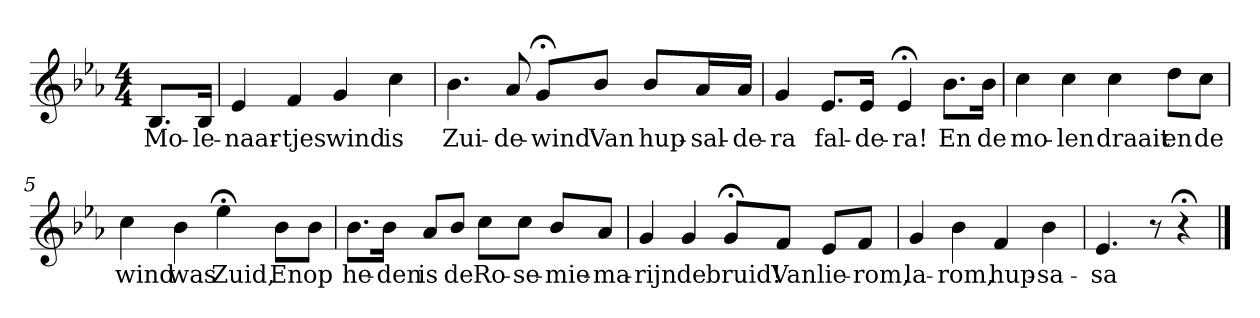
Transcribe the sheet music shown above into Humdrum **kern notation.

**kern	**text
*part1	*part1
*staff1	*staff1
*k[b-e-a-]	*
*E-:	*
*M4/4	*
*MM120	*
=	=
8.B-L	Mo-
16B-Jk	-le-
=1	=1
4e-	-naar-
4f	-tjes
4g	wind
4cc	is
=2	=2
4.b-	Zui-
8a-	-de-
8g;<L	-wind
8b-J	Van
8b-L	hup-
16a-L	-sal-
16a-JJ	-de-
=3	=3
4g	-ra
8.e-L	fal-
16e-Jk	-de-
4e-;<	-ra!
8.b-L	En
16b-Jk	de
=4	=4
4cc	mo-
4cc	-len
4cc	draait
8ddL	en
8ccJ	de
=5	=5
4cc	wind
4b-	was
4ee-;<	Zuid,
8b-L	En
8b-J	op
=6	=6
8.b-L	he-
16b-Jk	-den
8a-L	is
8b-J	de
8ccL	Ro-
8ccJ	-se-
8b-L	-mie-
8a-J	-ma-
=7	=7
4g	-rijn
4g	de
8g;<L	bruid!
8fJ	Van
8e-L	lie-
8fJ	-rom,
=8	=8
4g	la-
4b-	-rom,
4f	hup-
4b-	-sa-
=9	=9
4.e-	-sa
8r	.
4r;<	.
==	==
*-	*-
